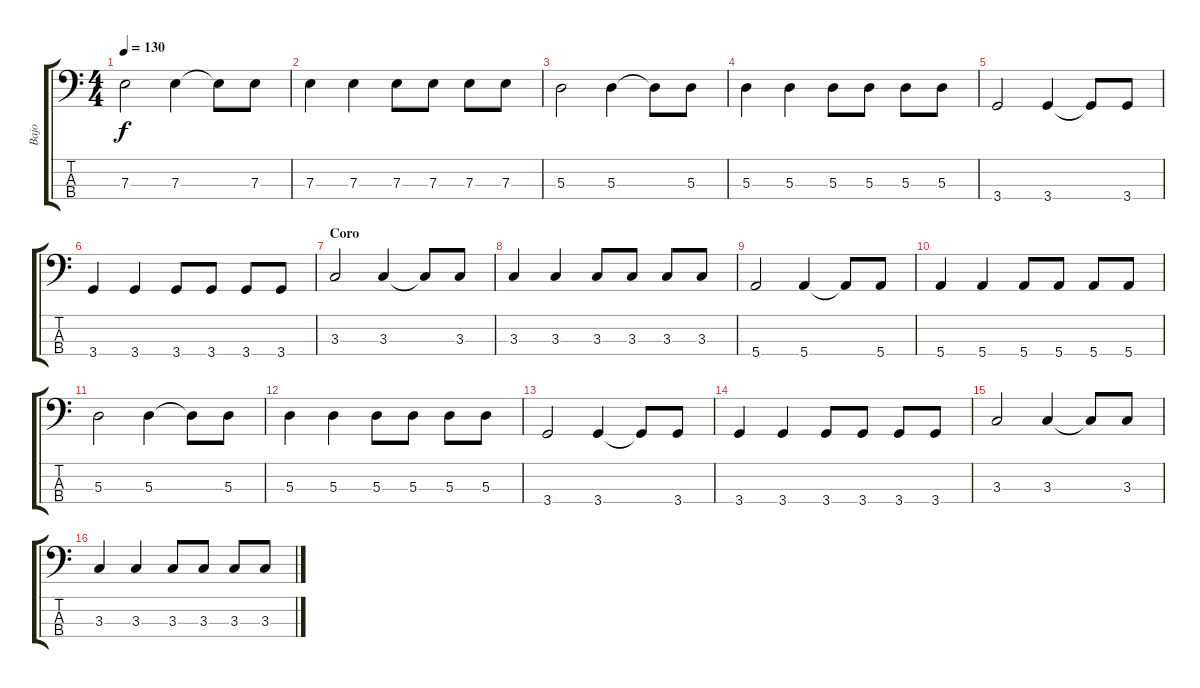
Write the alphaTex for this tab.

\track ("Bajo" "Bajo") {instrument electricbassfinger}
\staff {score tabs}
\tuning (G2 D2 A1 E1) {hide}
\ts (4 4)
\tempo 130
\clef f4
\ks c
7.3.2{dy f} 7.3.4 7.3{t}.8 7.3.8 |
7.3.4 7.3.4 7.3.8 7.3.8 7.3.8 7.3.8 |
5.3.2 5.3.4 5.3{t}.8 5.3.8 |
5.3.4 5.3.4 5.3.8 5.3.8 5.3.8 5.3.8 |
3.4.2 3.4.4 3.4{t}.8 3.4.8 |
3.4.4 3.4.4 3.4.8 3.4.8 3.4.8 3.4.8 |
\section ("" "Coro")
3.3.2 3.3.4 3.3{t}.8 3.3.8 |
3.3.4 3.3.4 3.3.8 3.3.8 3.3.8 3.3.8 |
5.4.2 5.4.4 5.4{t}.8 5.4.8 |
5.4.4 5.4.4 5.4.8 5.4.8 5.4.8 5.4.8 |
5.3.2 5.3.4 5.3{t}.8 5.3.8 |
5.3.4 5.3.4 5.3.8 5.3.8 5.3.8 5.3.8 |
3.4.2 3.4.4 3.4{t}.8 3.4.8 |
3.4.4 3.4.4 3.4.8 3.4.8 3.4.8 3.4.8 |
3.3.2 3.3.4 3.3{t}.8 3.3.8 |
3.3.4 3.3.4 3.3.8 3.3.8 3.3.8 3.3.8
